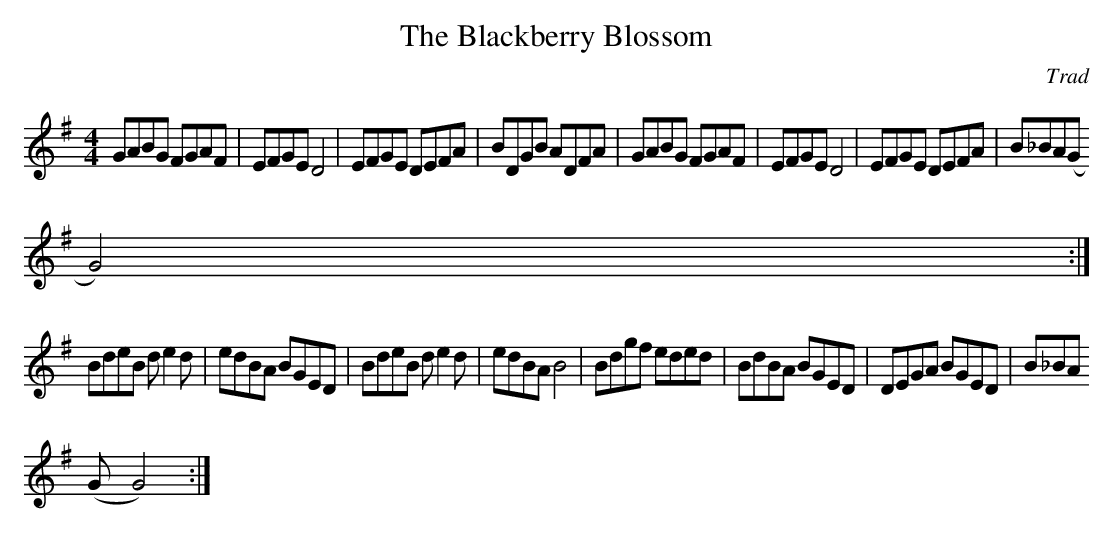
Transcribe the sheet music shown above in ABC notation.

X:1
T:The Blackberry Blossom
M:4/4
L:1/8
C:Trad
K:G
GABG FGAF|EFGE D4|EFGE DEFA|BDGB ADFA|GABG FGAF|EFGE D4|EFGE DEFA|B_BA(G
 G4):|
BdeB de2d|edBA BGED|BdeB de2d|edBA B4|Bdgf eded|BdBA BGED|DEGA BGED|B_BA
(G G4):|
